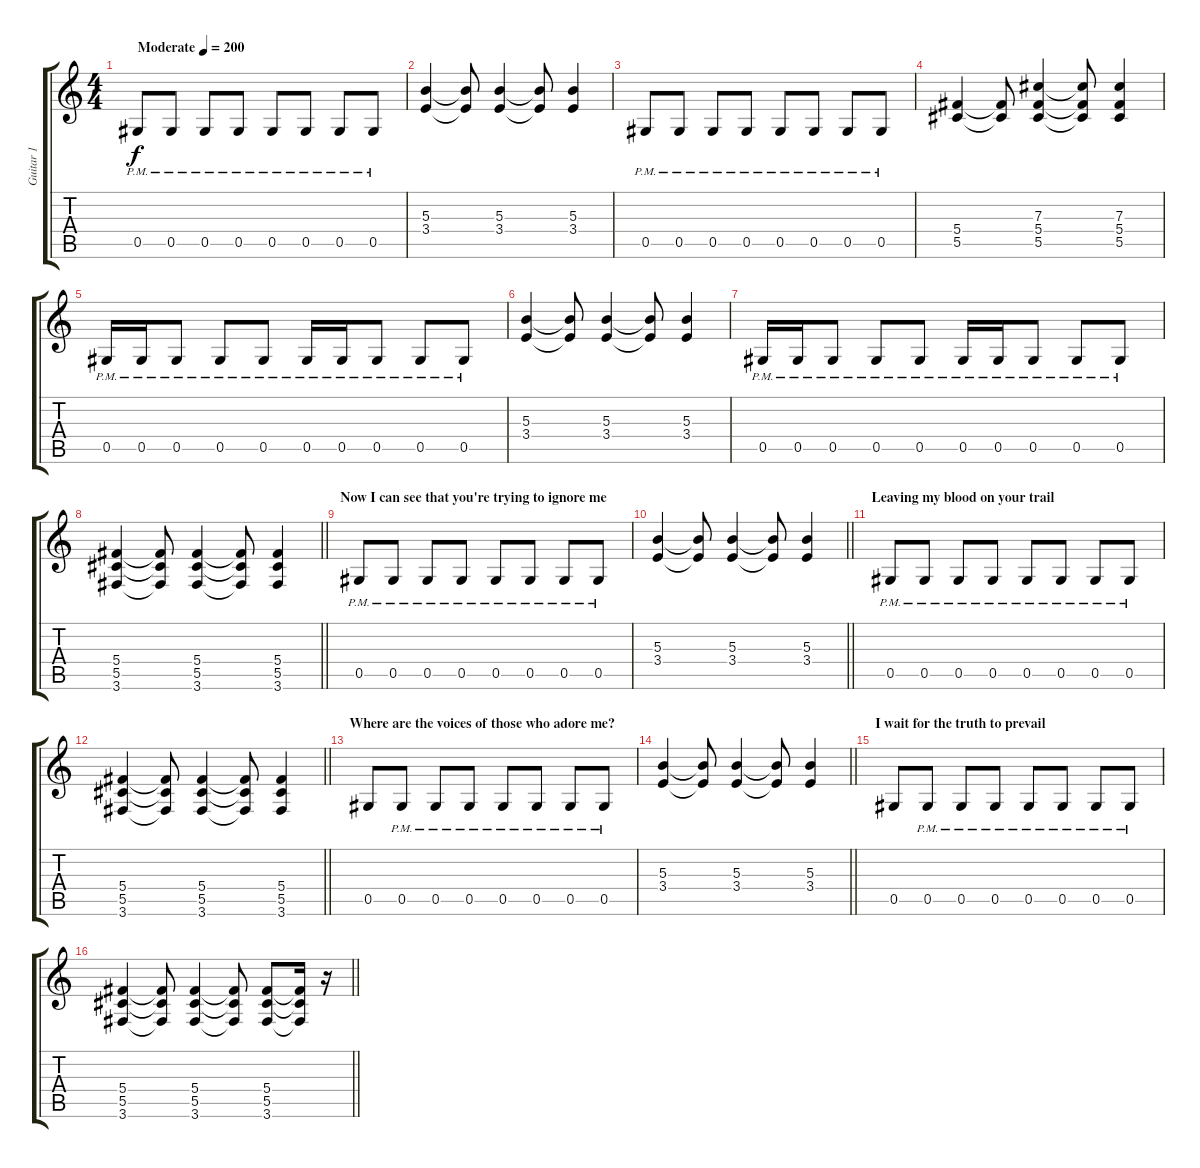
\track ("Guitar 1" "Guitar 1") {instrument distortionguitar}
\staff {score tabs}
\tuning (Eb4 Bb3 Gb3 Db3 Ab2 Eb2) {hide}
\ts (4 4)
\tempo (200 "Moderate")
\clef g2
\ks c
0.5{pm}.8{dy f instrument distortionguitar} 0.5{pm}.8 0.5{pm}.8 0.5{pm}.8 0.5{pm}.8 0.5{pm}.8 0.5{pm}.8 0.5{pm}.8 |
(5.3 3.4).4 (5.3{t} 3.4{t}).8 (5.3 3.4).4 (5.3{t} 3.4{t}).8 (5.3 3.4).4 |
0.5{pm}.8 0.5{pm}.8 0.5{pm}.8 0.5{pm}.8 0.5{pm}.8 0.5{pm}.8 0.5{pm}.8 0.5{pm}.8 |
(5.4 5.5).4 (5.4{t} 5.5{t}).8 (7.3 5.4 5.5).4 (7.3{t} 5.4{t} 5.5{t}).8 (7.3 5.4 5.5).4 |
0.5{pm}.16 0.5{pm}.16 0.5{pm}.8 0.5{pm}.8 0.5{pm}.8 0.5{pm}.16 0.5{pm}.16 0.5{pm}.8 0.5{pm}.8 0.5{pm}.8 |
(5.3 3.4).4 (5.3{t} 3.4{t}).8 (5.3 3.4).4 (5.3{t} 3.4{t}).8 (5.3 3.4).4 |
0.5{pm}.16 0.5{pm}.16 0.5{pm}.8 0.5{pm}.8 0.5{pm}.8 0.5{pm}.16 0.5{pm}.16 0.5{pm}.8 0.5{pm}.8 0.5{pm}.8 |
\barLineRight lightlight
(5.4 5.5 3.6).4 (5.4{t} 5.5{t} 3.6{t}).8 (5.4 5.5 3.6).4 (5.4{t} 5.5{t} 3.6{t}).8 (5.4 5.5 3.6).4 |
\section ("" "Now I can see that you're trying to ignore me")
0.5{pm}.8 0.5{pm}.8 0.5{pm}.8 0.5{pm}.8 0.5{pm}.8 0.5{pm}.8 0.5{pm}.8 0.5{pm}.8 |
\barLineRight lightlight
(5.3 3.4).4 (5.3{t} 3.4{t}).8 (5.3 3.4).4 (5.3{t} 3.4{t}).8 (5.3 3.4).4 |
\section ("" "Leaving my blood on your trail")
0.5{pm}.8 0.5{pm}.8 0.5{pm}.8 0.5{pm}.8 0.5{pm}.8 0.5{pm}.8 0.5{pm}.8 0.5{pm}.8 |
\barLineRight lightlight
(5.4 5.5 3.6).4 (5.4{t} 5.5{t} 3.6{t}).8 (5.4 5.5 3.6).4 (5.4{t} 5.5{t} 3.6{t}).8 (5.4 5.5 3.6).4 |
\section ("" "Where are the voices of those who adore me?")
0.5.8 0.5{pm}.8 0.5{pm}.8 0.5{pm}.8 0.5{pm}.8 0.5{pm}.8 0.5{pm}.8 0.5{pm}.8 |
\barLineRight lightlight
(5.3 3.4).4 (5.3{t} 3.4{t}).8 (5.3 3.4).4 (5.3{t} 3.4{t}).8 (5.3 3.4).4 |
\section ("" "I wait for the truth to prevail")
0.5.8 0.5{pm}.8 0.5{pm}.8 0.5{pm}.8 0.5{pm}.8 0.5{pm}.8 0.5{pm}.8 0.5{pm}.8 |
\barLineRight lightlight
(5.4 5.5 3.6).4 (5.4{t} 5.5{t} 3.6{t}).8 (5.4 5.5 3.6).4 (5.4{t} 5.5{t} 3.6{t}).8 (5.4 5.5 3.6).8 (5.4{t} 5.5{t} 3.6{t}).16 r.16
